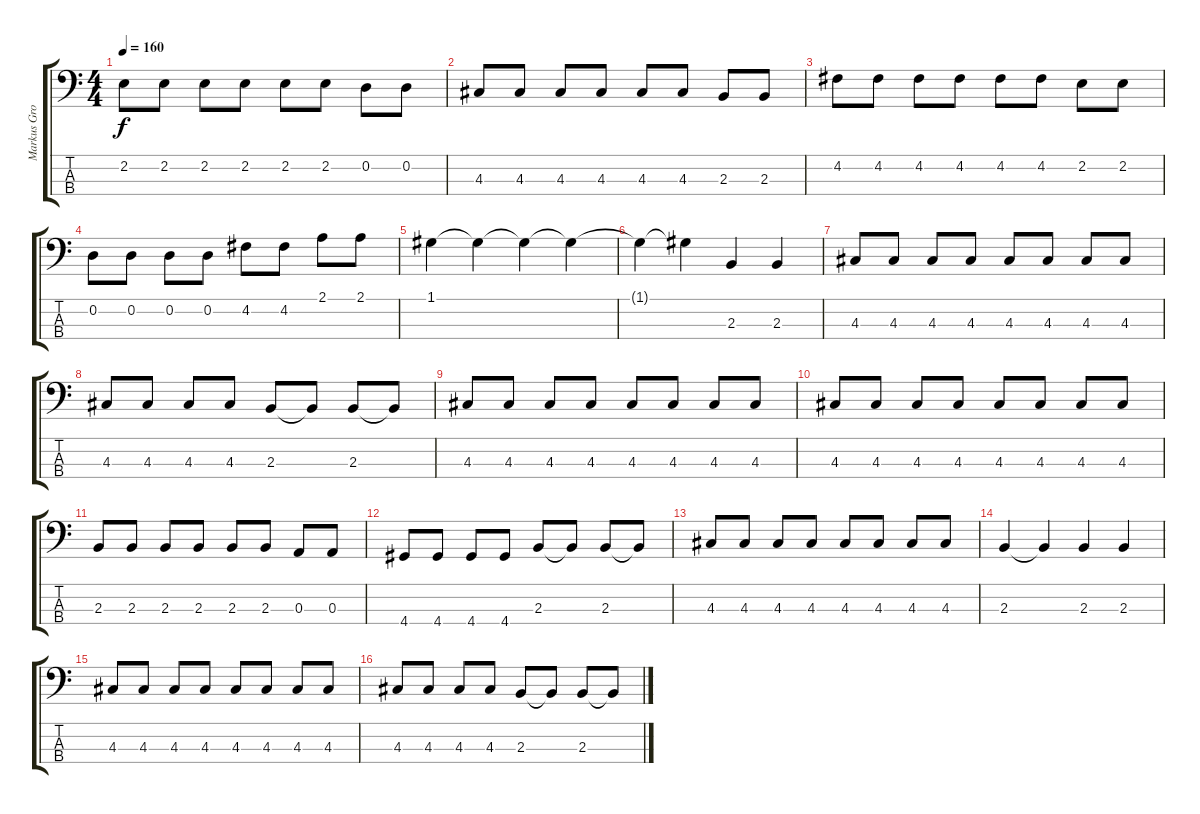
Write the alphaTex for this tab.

\track ("Markus Grosskopf" "Markus Gro") {instrument electricbassfinger}
\staff {score tabs}
\tuning (G2 D2 A1 E1) {hide}
\ts (4 4)
\tempo 160
\clef f4
\ks c
2.2.8{dy f} 2.2.8 2.2.8 2.2.8 2.2.8 2.2.8 0.2.8 0.2.8 |
4.3.8 4.3.8 4.3.8 4.3.8 4.3.8 4.3.8 2.3.8 2.3.8 |
4.2.8 4.2.8 4.2.8 4.2.8 4.2.8 4.2.8 2.2.8 2.2.8 |
0.2.8 0.2.8 0.2.8 0.2.8 4.2.8 4.2.8 2.1.8 2.1.8 |
1.1.4 1.1{t}.4 1.1{t}.4 1.1{t}.4 |
1.1{t}.4 1.1{t}.4 2.3.4 2.3.4 |
4.3.8 4.3.8 4.3.8 4.3.8 4.3.8 4.3.8 4.3.8 4.3.8 |
4.3.8 4.3.8 4.3.8 4.3.8 2.3.8 2.3{t}.8 2.3.8 2.3{t}.8 |
4.3.8 4.3.8 4.3.8 4.3.8 4.3.8 4.3.8 4.3.8 4.3.8 |
4.3.8 4.3.8 4.3.8 4.3.8 4.3.8 4.3.8 4.3.8 4.3.8 |
2.3.8 2.3.8 2.3.8 2.3.8 2.3.8 2.3.8 0.3.8 0.3.8 |
4.4.8 4.4.8 4.4.8 4.4.8 2.3.8 2.3{t}.8 2.3.8 2.3{t}.8 |
4.3.8 4.3.8 4.3.8 4.3.8 4.3.8 4.3.8 4.3.8 4.3.8 |
2.3.4 2.3{t}.4 2.3.4 2.3.4 |
4.3.8 4.3.8 4.3.8 4.3.8 4.3.8 4.3.8 4.3.8 4.3.8 |
4.3.8 4.3.8 4.3.8 4.3.8 2.3.8 2.3{t}.8 2.3.8 2.3{t}.8
